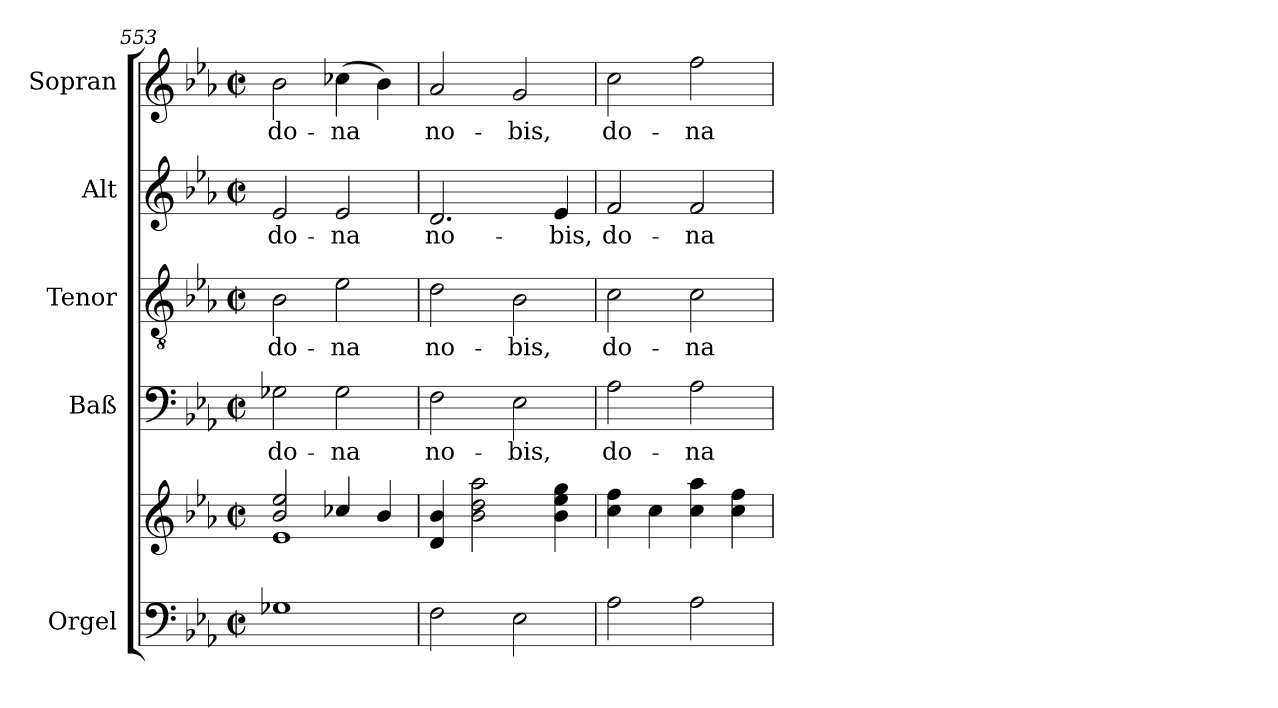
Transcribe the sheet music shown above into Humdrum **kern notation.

**kern	**kern	**kern	**text	**kern	**text	**kern	**text	**kern	**text
*part5	*part5	*part4	*part4	*part3	*part3	*part2	*part2	*part1	*part1
*staff6	*staff5	*staff4	*staff4	*staff3	*staff3	*staff2	*staff2	*staff1	*staff1
*I"Orgel	*	*I"Baß	*	*I"Tenor	*	*I"Alt	*	*I"Sopran	*
*clefF4	*clefG2	*clefF4	*	*clefGv2	*	*clefG2	*	*clefG2	*
*k[b-e-a-]	*k[b-e-a-]	*k[b-e-a-]	*	*k[b-e-a-]	*	*k[b-e-a-]	*	*k[b-e-a-]	*
*E-:	*E-:	*E-:	*	*E-:	*	*E-:	*	*E-:	*
*M2/2	*M2/2	*M2/2	*	*M2/2	*	*M2/2	*	*M2/2	*
*met(c|)	*met(c|)	*met(c|)	*	*met(c|)	*	*met(c|)	*	*met(c|)	*
=553	=553	=553	=553	=553	=553	=553	=553	=553	=553
*	*^	*	*	*	*	*	*	*	*
!	!	!	!	!LO:LY:b	!	!LO:LY:b	!	!LO:LY:b	!	!LO:LY:b
1G-X	2b-/ 2ee-/	1e-	2G-X\	do-	2B-\	do-	2e-/	do-	2b-\	do-
!	!	!	!	!LO:LY:b	!	!LO:LY:b	!	!LO:LY:b	!	!LO:LY:b
.	4cc-X/	.	2G-\	-na	2e-\	-na	2e-/	-na	(>4cc-X\	-na
.	4b-/	.	.	.	.	.	.	.	4b-\)	.
*	*v	*v	*	*	*	*	*	*	*	*
=554	=554	=554	=554	=554	=554	=554	=554	=554	=554
!	!	!	!LO:LY:b	!	!LO:LY:b	!	!LO:LY:b	!	!LO:LY:b
2F\	4d/ 4b-/	2F\	no-	2d\	no-	2.d/	no-	2a-/	no-
.	2b-\ 2dd\ 2aa-\	.	.	.	.	.	.	.	.
!	!	!	!LO:LY:b	!	!LO:LY:b	!	!	!	!LO:LY:b
2E-\	.	2E-\	-bis,	2B-\	-bis,	.	.	2g/	-bis,
!	!	!	!	!	!	!	!LO:LY:b	!	!
.	4b-\ 4ee-\ 4gg\	.	.	.	.	4e-/	-bis,	.	.
=555	=555	=555	=555	=555	=555	=555	=555	=555	=555
!	!	!	!LO:LY:b	!	!LO:LY:b	!	!LO:LY:b	!	!LO:LY:b
2A-\	4cc\ 4ff\	2A-\	do-	2c\	do-	2f/	do-	2cc\	do-
.	4cc\	.	.	.	.	.	.	.	.
!	!	!	!LO:LY:b	!	!LO:LY:b	!	!LO:LY:b	!	!LO:LY:b
2A-\	4cc\ 4aa-\	2A-\	-na	2c\	-na	2f/	-na	2ff\	-na
.	4cc\ 4ff\	.	.	.	.	.	.	.	.
=	=	=	=	=	=	=	=	=	=
*-	*-	*-	*-	*-	*-	*-	*-	*-	*-
